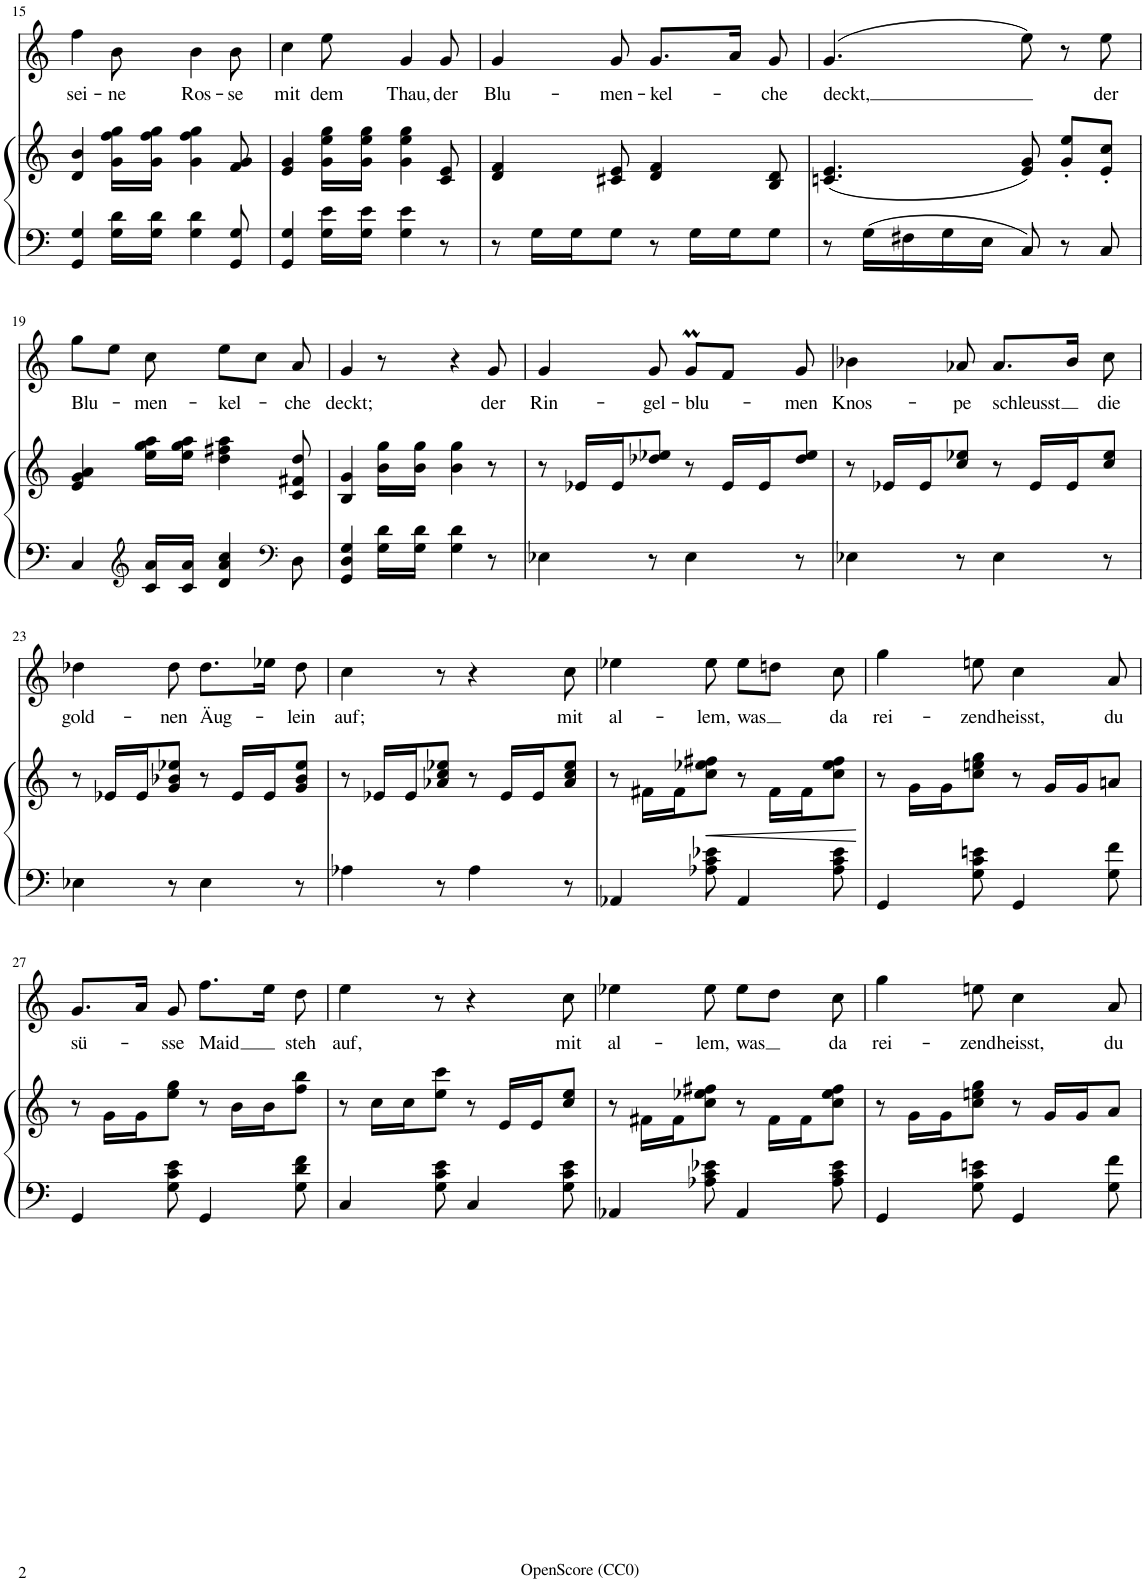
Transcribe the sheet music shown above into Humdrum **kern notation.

**kern	**kern	**dynam	**kern	**text
*part2	*part2	*part2	*part1	*part1
*staff3	*staff2	*staff2/3	*staff1	*staff1
*I"Pianoforte	*	*	*I"Singstimme Voice	*
*I'Pno	*	*	*	*
!!LO:PB:g=z
*clefF4	*clefG2	*	*clefG2	*
*k[]	*k[]	*	*k[]	*
*M6/8	*M6/8	*	*M6/8	*
=15	=15	=15	=15	=15
!	!	!	!	!LO:LY:b
4GG/ 4G/	4d/ 4b/	.	4ff\	sei-
!	!	!	!	!LO:LY:b
16G\ 16d\LL	16g\ 16ff\ 16gg\LL	.	8b\	-ne
16G\ 16d\JJ	16g\ 16ff\ 16gg\JJ	.	.	.
!	!	!	!	!LO:LY:b
4G\ 4d\	4g\ 4ff\ 4gg\	.	4b\	Ros-
!	!	!	!	!LO:LY:b
8GG/ 8G/	8f/ 8g/	.	8b\	-se
=16	=16	=16	=16	=16
!	!	!	!	!LO:LY:b
4GG/ 4G/	4e/ 4g/	.	4cc\	mit
!	!	!	!	!LO:LY:b
16G\ 16e\LL	16g\ 16ee\ 16gg\LL	.	8ee\	dem
16G\ 16e\JJ	16g\ 16ee\ 16gg\JJ	.	.	.
!	!	!	!	!LO:LY:b
4G\ 4e\	4g\ 4ee\ 4gg\	.	4g/	Thau,
!	!	!	!	!LO:LY:b
8r	8c/ 8e/	.	8g/	der
=17	=17	=17	=17	=17
!	!	!	!	!LO:LY:b
8r	4d/ 4f/	.	4g/	Blu-
16G\LL	.	.	.	.
16G\J	.	.	.	.
!	!	!	!	!LO:LY:b
8G\J	8c#X/ 8e/	.	8g/	-men-
!	!	!	!	!LO:LY:b
8r	4d/ 4f/	.	8.g/L	-kel-
16G\LL	.	.	.	.
16G\J	.	.	16a/Jk	.
!	!	!	!	!LO:LY:b
8G\J	8B/ 8d/	.	8g/	-che
=18	=18	=18	=18	=18
!	!	!	!	!LO:LY:b
8r	(4.cn/ 4.e/	.	(4.g/	deckt,
16G\LL	.	.	.	.
16F#X\	.	.	.	.
16G\	.	.	.	.
16E\JJ	.	.	.	.
8C/	8e/ 8g/)	.	8ee\)	.
8r	8g/' 8ee/'L	.	8r	.
!	!	!	!	!LO:LY:b
8C/	8e/' 8cc/'J	.	8ee\	der
!!LO:LB:g=z
=19	=19	=19	=19	=19
!	!	!	!	!LO:LY:b
4C/	4e/ 4g/ 4a/	.	8gg\L	Blu-
.	.	.	8ee\J	.
*clefG2	*	*	*	*
!	!	!	!	!LO:LY:b
16c/ 16a/LL	16ee\ 16gg\ 16aa\LL	.	8cc\	-men-
16c/ 16a/JJ	16ee\ 16gg\ 16aa\JJ	.	.	.
!	!	!	!	!LO:LY:b
4d/ 4a/ 4cc/	4dd\ 4ff#X\ 4aa\	.	8ee\L	-kel-
.	.	.	8cc\J	.
*clefF4	*	*	*	*
!	!	!	!	!LO:LY:b
8D\	8c/ 8f#X/ 8dd/	.	8a/	-che
=20	=20	=20	=20	=20
!	!	!	!	!LO:LY:b
4GG/ 4D/ 4G/	4B/ 4g/	.	4g/	deckt;
16G\ 16d\LL	16b\ 16gg\LL	.	8r	.
16G\ 16d\JJ	16b\ 16gg\JJ	.	.	.
4G\ 4d\	4b\ 4gg\	.	4r	.
!	!	!	!	!LO:LY:b
8r	8r	.	8g/	der
=21	=21	=21	=21	=21
!	!	!	!	!LO:LY:b
4E-X\	8r	.	4g/	Rin-
.	16e-X/LL	.	.	.
.	16e-/J	.	.	.
!	!	!	!	!LO:LY:b
8r	8dd-X/ 8ee-X/J	.	8g/	-gel-
!	!	!	!	!LO:LY:b
4E-\	8r	.	8gM/L	-blu-
.	16e-/LL	.	8f/J	.
.	16e-/J	.	.	.
!	!	!	!	!LO:LY:b
8r	8dd-/ 8ee-/J	.	8g/	-men
=22	=22	=22	=22	=22
!	!	!	!	!LO:LY:b
4E-X\	8r	.	4b-X\	Knos-
.	16e-X/LL	.	.	.
.	16e-/J	.	.	.
!	!	!	!	!LO:LY:b
8r	8cc/ 8ee-X/J	.	8a-X/	-pe
!	!	!	!	!LO:LY:b
4E-\	8r	.	8.a-/L	schleusst
.	16e-/LL	.	.	.
.	16e-/J	.	16b-/Jk	.
!	!	!	!	!LO:LY:b
8r	8cc/ 8ee-/J	.	8cc\	die
!!LO:LB:g=z
=23	=23	=23	=23	=23
!	!	!	!	!LO:LY:b
4E-X\	8r	.	4dd-X\	gold-
.	16e-X/LL	.	.	.
.	16e-/J	.	.	.
!	!	!	!	!LO:LY:b
8r	8g/ 8b-X/ 8ee-X/J	.	8dd-\	-nen
!	!	!	!	!LO:LY:b
4E-\	8r	.	8.dd-\L	Äug-
.	16e-/LL	.	.	.
.	16e-/J	.	16ee-X\Jk	.
!	!	!	!	!LO:LY:b
8r	8g/ 8b-/ 8ee-/J	.	8dd-\	-lein
=24	=24	=24	=24	=24
!	!	!	!	!LO:LY:b
4A-X\	8r	.	4cc\	auf;
.	16e-X/LL	.	.	.
.	16e-/J	.	.	.
8r	8a-X/ 8cc/ 8ee-X/J	.	8r	.
4A-\	8r	.	4r	.
.	16e-/LL	.	.	.
.	16e-/J	.	.	.
!	!	!	!	!LO:LY:b
8r	8a-/ 8cc/ 8ee-/J	.	8cc\	mit
=25	=25	=25	=25	=25
!	!	!	!	!LO:LY:b
4AA-X/	8r	.	4ee-X\	al-
.	16f#X\LL	.	.	.
.	16f#\J	.	.	.
!	!	!LO:HP:b	!	!LO:LY:b
8A-X\ 8c\ 8e-X\	8cc\ 8ee-X\ 8ff#X\J	<	8ee-\	-lem,
!	!	!	!	!LO:LY:b
4AA-/	8r	.	8ee-\L	was
.	16f#\LL	.	8ddn\J	.
.	16f#\J	.	.	.
!	!	!	!	!LO:LY:b
8A-\ 8c\ 8e-\	8cc\ 8ee-\ 8ff#\J	.	8cc\	da
.	.	[	.	.
=26	=26	=26	=26	=26
!	!	!	!	!LO:LY:b
4GG/	8r	.	4gg\	rei-
.	16g\LL	.	.	.
.	16g\J	.	.	.
!	!	!	!	!LO:LY:b
8G\ 8c\ 8en\	8cc\ 8een\ 8gg\J	.	8een\	-zend
!	!	!	!	!LO:LY:b
4GG/	8r	.	4cc\	heisst,
.	16g/LL	.	.	.
.	16g/J	.	.	.
!	!	!	!	!LO:LY:b
8G\ 8f\	8an/J	.	8a/	du
!!LO:LB:g=z
=27	=27	=27	=27	=27
!	!	!	!	!LO:LY:b
4GG/	8r	.	8.g/L	sü-
.	16g\LL	.	.	.
.	16g\J	.	16a/Jk	.
!	!	!	!	!LO:LY:b
8G\ 8c\ 8e\	8ee\ 8gg\J	.	8g/	-sse
!	!	!	!	!LO:LY:b
4GG/	8r	.	8.ff\L	Maid
.	16b\LL	.	.	.
.	16b\J	.	16ee\Jk	.
!	!	!	!	!LO:LY:b
8G\ 8d\ 8f\	8ff\ 8bb\J	.	8dd\	steh
=28	=28	=28	=28	=28
!	!	!	!	!LO:LY:b
4C/	8r	.	4ee\	auf,
.	16cc\LL	.	.	.
.	16cc\J	.	.	.
8G\ 8c\ 8e\	8ee\ 8ccc\J	.	8r	.
4C/	8r	.	4r	.
.	16e/LL	.	.	.
.	16e/J	.	.	.
!	!	!	!	!LO:LY:b
8G\ 8c\ 8e\	8cc/ 8ee/J	.	8cc\	mit
=29	=29	=29	=29	=29
!	!	!	!	!LO:LY:b
4AA-X/	8r	.	4ee-X\	al-
.	16f#X\LL	.	.	.
.	16f#\J	.	.	.
!	!	!	!	!LO:LY:b
8A-X\ 8c\ 8e-X\	8cc\ 8ee-X\ 8ff#X\J	.	8ee-\	-lem,
!	!	!	!	!LO:LY:b
4AA-/	8r	.	8ee-\L	was
.	16f#\LL	.	8dd\J	.
.	16f#\J	.	.	.
!	!	!	!	!LO:LY:b
8A-\ 8c\ 8e-\	8cc\ 8ee-\ 8ff#\J	.	8cc\	da
=30	=30	=30	=30	=30
!	!	!	!	!LO:LY:b
4GG/	8r	.	4gg\	rei-
.	16g\LL	.	.	.
.	16g\J	.	.	.
!	!	!	!	!LO:LY:b
8G\ 8c\ 8en\	8cc\ 8een\ 8gg\J	.	8een\	-zend
!	!	!	!	!LO:LY:b
4GG/	8r	.	4cc\	heisst,
.	16g/LL	.	.	.
.	16g/J	.	.	.
!	!	!	!	!LO:LY:b
8G\ 8f\	8a/J	.	8a/	du
=	=	=	=	=
*-	*-	*-	*-	*-
